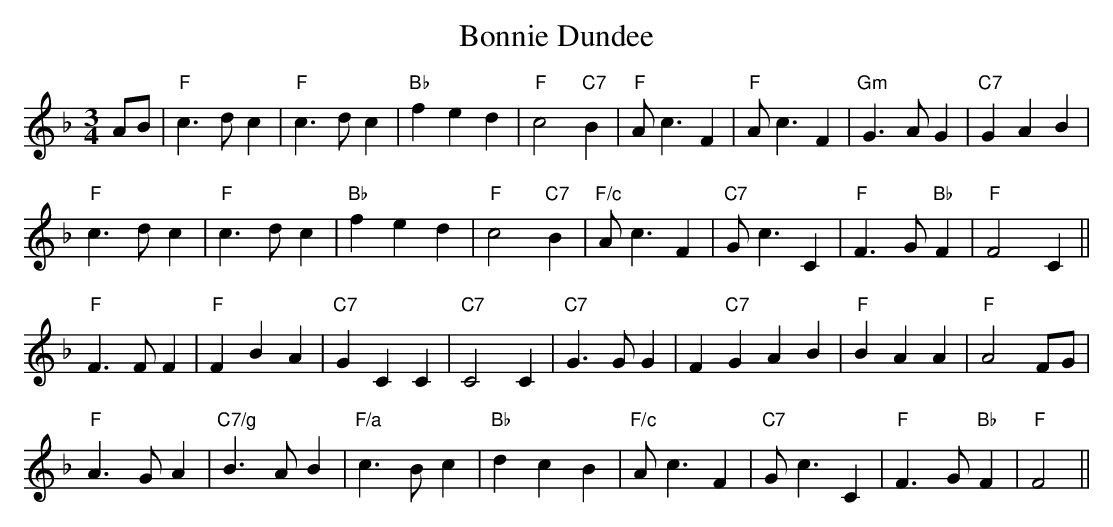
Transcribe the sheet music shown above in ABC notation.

X:1
T:Bonnie Dundee
M:3/4
L:1/4
K:F
A/2B/2|"F"c3/2d/2c|"F"c3/2d/2c|"Bb"fed|"F"c2"C7"B|"F"A/2c3/2F|"F"A/2c3/2F|\
"Gm"G3/2A/2G|"C7"GAB|
"F"c3/2d/2c|"F"c3/2d/2c|"Bb"fed|"F"c2"C7"B|"F/c"A/2c3/2F|"C7"G/2c3/2C|\
"F"F3/2G/2"Bb"F|"F"F2C||
"F"F3/2F/2F|"F"FBA|"C7"GCC|"C7"C2C|"C7"G3/2G/2G|F"C7"GAB|"F"BAA|"F"A2F/2G/2|
"F"A3/2G/2A|"C7/g"B3/2A/2B|"F/a"c3/2B/2c|"Bb"dcB|"F/c"A/2c3/2F|"C7"G/2c3/2C|\
"F"F3/2G/2"Bb"F|"F"F2||
